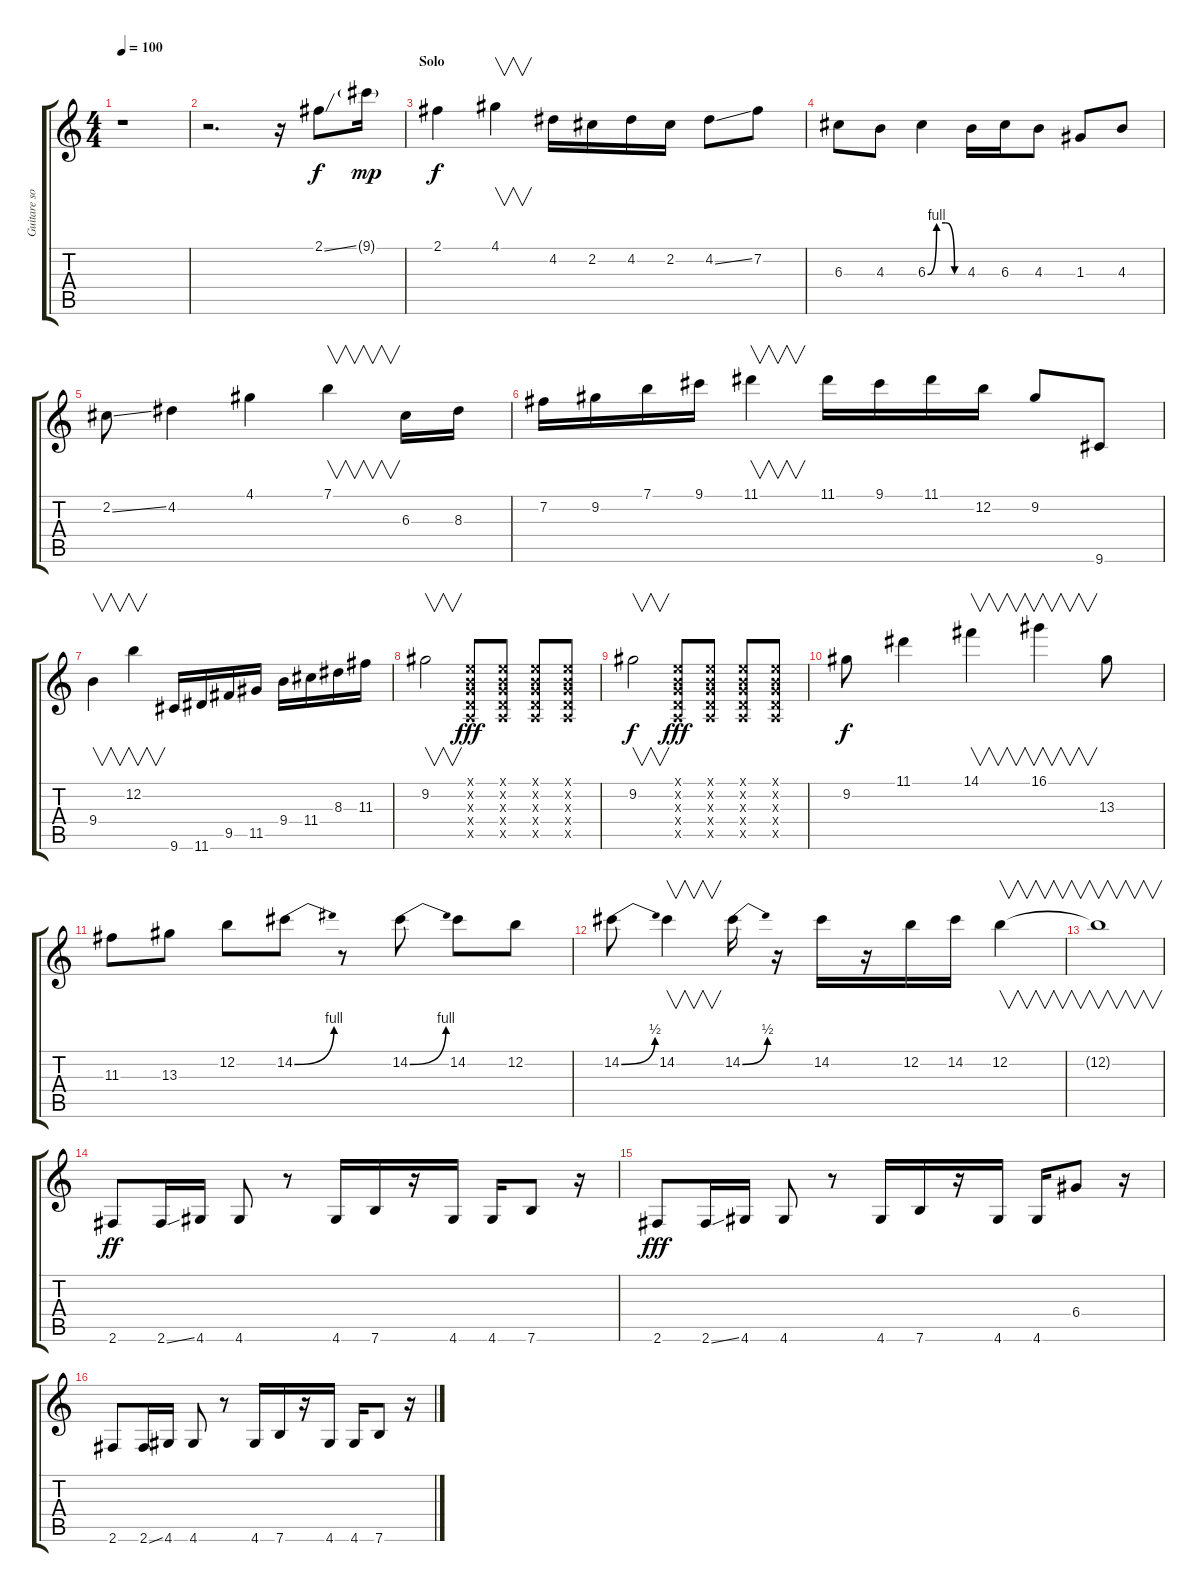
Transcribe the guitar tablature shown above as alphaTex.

\track ("Guitare solo" "Guitare so") {instrument distortionguitar}
\staff {score tabs}
\tuning (E4 B3 G3 D3 A2 E2) {hide}
\ts (4 4)
\tempo 100
\clef g2
\ks c
r.1{dy f} |
r.2{d} r.16 2.1{ss}.8 9.1{g}.16{dy mp} |
\section ("" "Solo")
2.1.4{dy f} 4.1.4{v} 4.2.16 2.2.16 4.2.16 2.2.16 4.2{ss}.8 7.2.8 |
6.3.8 4.3.8 6.3{be (custom 0 0 15 4 30 4 45 0 60 0)}.4 4.3.16 6.3.16 4.3.8 1.3.8 4.3.8 |
2.2{ss}.8 4.2.4 4.1.4 7.1.4{v} 6.3.16 8.3.16 |
7.2.16 9.2.16 7.1.16 9.1.16 11.1.4{v} 11.1.16 9.1.16 11.1.16 12.2.16 9.2.8 9.6.8 |
9.4.4{v} 12.2.4{v} 9.6.16 11.6.16 9.5.16 11.5.16 9.4.16 11.4.16 8.3.16 11.3.16 |
9.2.2{v} (0.1{x} 0.2{x} 0.3{x} 0.4{x} 0.5{x}).8{dy fff} (0.1{x} 0.2{x} 0.3{x} 0.4{x} 0.5{x}).8 (0.1{x} 0.2{x} 0.3{x} 0.4{x} 0.5{x}).8 (0.1{x} 0.2{x} 0.3{x} 0.4{x} 0.5{x}).8 |
9.2.2{v dy f} (0.1{x} 0.2{x} 0.3{x} 0.4{x} 0.5{x}).8{dy fff} (0.1{x} 0.2{x} 0.3{x} 0.4{x} 0.5{x}).8 (0.1{x} 0.2{x} 0.3{x} 0.4{x} 0.5{x}).8 (0.1{x} 0.2{x} 0.3{x} 0.4{x} 0.5{x}).8 |
9.2.8{dy f} 11.1.4 14.1.4{v} 16.1.4{v} 13.3.8 |
11.3.8 13.3.8 12.2.8 14.2{be (bend 0 0 60 4)}.8 r.8 14.2{be (bend 0 0 60 4)}.8 14.2.8 12.2.8 |
14.2{be (bend 0 0 60 2)}.8 14.2.4{v} 14.2{be (bend 0 0 60 2)}.16 r.16 14.2.16 r.16 12.2.16 14.2.16 12.2.4{v} |
12.2{t}.1{v} |
2.6.8{dy ff} 2.6{ss}.16 4.6.16 4.6.8 r.8 4.6.16 7.6.16 r.16 4.6.16 4.6.16 7.6.8 r.16 |
2.6.8{dy fff} 2.6{ss}.16 4.6.16 4.6.8 r.8 4.6.16 7.6.16 r.16 4.6.16 4.6.16 6.4.8 r.16 |
2.6.8 2.6{ss}.16 4.6.16 4.6.8 r.8 4.6.16 7.6.16 r.16 4.6.16 4.6.16 7.6.8 r.16
